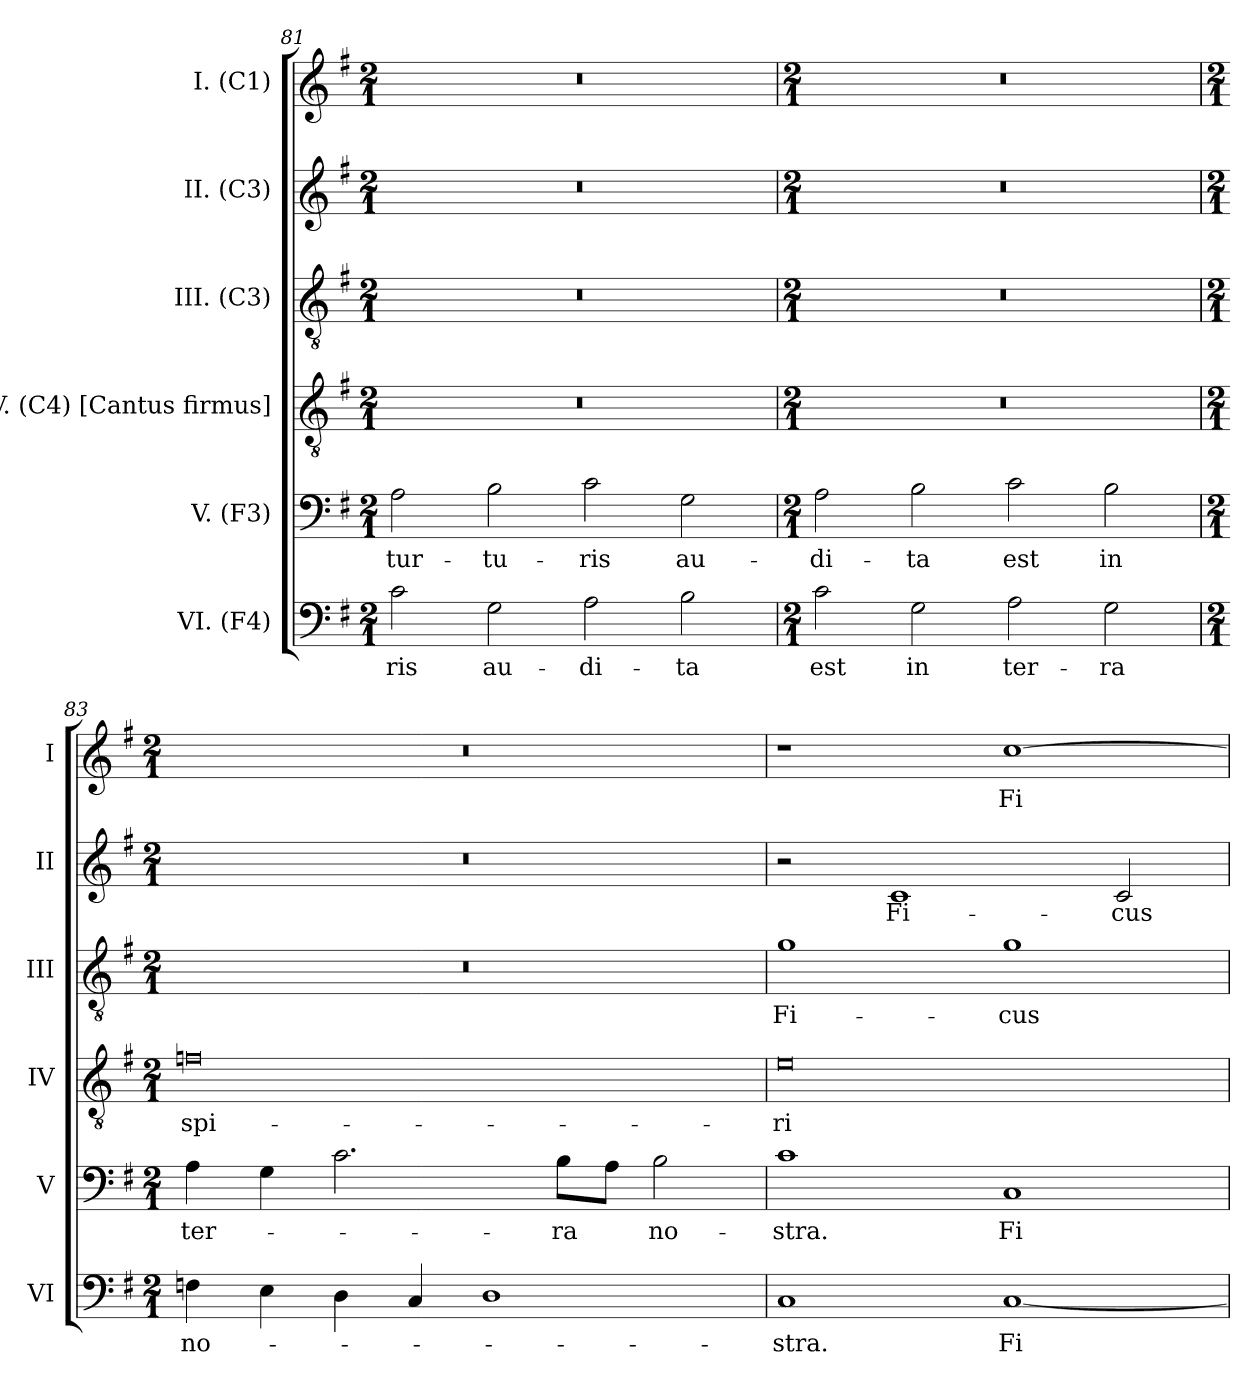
**kern	**text	**kern	**text	**kern	**text	**kern	**text	**kern	**text	**kern	**text
*part6	*part6	*part5	*part5	*part4	*part4	*part3	*part3	*part2	*part2	*part1	*part1
*staff6	*staff6	*staff5	*staff5	*staff4	*staff4	*staff3	*staff3	*staff2	*staff2	*staff1	*staff1
*I"VI. (F4)	*	*I"V. (F3)	*	*I"IV. (C4) [Cantus firmus]	*	*I"III. (C3)	*	*I"II. (C3)	*	*I"I. (C1)	*
*I'VI	*	*I'V	*	*I'IV	*	*I'III	*	*I'II	*	*I'I	*
*clefF4	*	*clefF4	*	*clefGv2	*	*clefGv2	*	*clefG2	*	*clefG2	*
*	*	*	*	*ITrd7c12	*	*	*	*	*	*	*
*k[f#]	*	*k[f#]	*	*k[f#]	*	*k[f#]	*	*k[f#]	*	*k[f#]	*
*G:	*	*G:	*	*G:	*	*G:	*	*G:	*	*G:	*
*M2/1	*	*M2/1	*	*M2/1	*	*M2/1	*	*M2/1	*	*M2/1	*
=81	=81	=81	=81	=81	=81	=81	=81	=81	=81	=81	=81
!	!LO:LY:b:color=#000000	!	!	!	!	!	!	!	!	!	!
!	!	!	!LO:LY:b:color=#000000	!LO:N:vis=1	!	!LO:N:vis=1	!	!LO:N:vis=1	!	!LO:N:vis=1	!
2ci\	-ris	2Ai\	tur-	0r	.	0r	.	0r	.	0r	.
!	!LO:LY:b:color=#000000	!	!	!	!	!	!	!	!	!	!
!	!	!	!LO:LY:b:color=#000000	!	!	!	!	!	!	!	!
2Gi\	au-	2Bi\	-tu-	.	.	.	.	.	.	.	.
!	!LO:LY:b:color=#000000	!	!	!	!	!	!	!	!	!	!
!	!	!	!LO:LY:b:color=#000000	!	!	!	!	!	!	!	!
2Ai\	-di-	2ci\	-ris	.	.	.	.	.	.	.	.
!	!LO:LY:b:color=#000000	!	!	!	!	!	!	!	!	!	!
!	!	!	!LO:LY:b:color=#000000	!	!	!	!	!	!	!	!
2Bi\	-ta	2Gi\	au-	.	.	.	.	.	.	.	.
!!LO:LB:g=z
=82	=82	=82	=82	=82	=82	=82	=82	=82	=82	=82	=82
*M2/1	*	*M2/1	*	*M2/1	*	*M2/1	*	*M2/1	*	*M2/1	*
!	!LO:LY:b:color=#000000	!	!	!	!	!	!	!	!	!	!
!	!	!	!LO:LY:b:color=#000000	!LO:N:vis=1	!	!LO:N:vis=1	!	!LO:N:vis=1	!	!LO:N:vis=1	!
2ci\	est	2Ai\	-di-	0r	.	0r	.	0r	.	0r	.
!	!LO:LY:b:color=#000000	!	!	!	!	!	!	!	!	!	!
!	!	!	!LO:LY:b:color=#000000	!	!	!	!	!	!	!	!
2Gi\	in	2Bi\	-ta	.	.	.	.	.	.	.	.
!	!LO:LY:b:color=#000000	!	!	!	!	!	!	!	!	!	!
!	!	!	!LO:LY:b:color=#000000	!	!	!	!	!	!	!	!
2Ai\	ter-	2ci\	est	.	.	.	.	.	.	.	.
!	!LO:LY:b:color=#000000	!	!	!	!	!	!	!	!	!	!
!	!	!	!LO:LY:b:color=#000000	!	!	!	!	!	!	!	!
2Gi\	-ra	2Bi\	in	.	.	.	.	.	.	.	.
=83	=83	=83	=83	=83	=83	=83	=83	=83	=83	=83	=83
*M2/1	*	*M2/1	*	*M2/1	*	*M2/1	*	*M2/1	*	*M2/1	*
!	!LO:LY:b:color=#000000	!	!	!	!	!	!	!	!	!	!
!	!	!	!LO:LY:b:color=#000000	!	!	!	!	!	!	!	!
!	!	!	!	!	!LO:LY:b:color=#000000	!LO:N:vis=1	!	!LO:N:vis=1	!	!LO:N:vis=1	!
4Fni\	no-	4Ai\	ter-	0Fni	spi-	0r	.	0r	.	0r	.
4Ei\	.	4Gi\	.	.	.	.	.	.	.	.	.
4Di\	.	2.ci\	.	.	.	.	.	.	.	.	.
4Ci/	.	.	.	.	.	.	.	.	.	.	.
1Di	.	.	.	.	.	.	.	.	.	.	.
!	!	!	!LO:LY:b:color=#000000	!	!	!	!	!	!	!	!
.	.	8Bi\L	-ra	.	.	.	.	.	.	.	.
.	.	8Ai\J	.	.	.	.	.	.	.	.	.
!	!	!	!LO:LY:b:color=#000000	!	!	!	!	!	!	!	!
.	.	2Bi\	no-	.	.	.	.	.	.	.	.
=84	=84	=84	=84	=84	=84	=84	=84	=84	=84	=84	=84
!	!LO:LY:b:color=#000000	!	!	!	!	!	!	!	!	!	!
!	!	!	!LO:LY:b:color=#000000	!	!	!	!	!	!	!	!
!	!	!	!	!	!LO:LY:b:color=#000000	!	!	!	!	!	!
!	!	!	!	!	!	!	!LO:LY:b:color=#000000	!	!	!	!
1Ci	-stra.	1ci	-stra.	0Ei	-ri-	1gi	Fi-	2r	.	1r	.
!	!	!	!	!	!	!	!	!	!LO:LY:b:color=#000000	!	!
.	.	.	.	.	.	.	.	1ci	Fi-	.	.
!	!LO:LY:b:color=#000000	!	!	!	!	!	!	!	!	!	!
!	!	!	!LO:LY:b:color=#000000	!	!	!	!	!	!	!	!
!	!	!	!	!	!	!	!LO:LY:b:color=#000000	!	!	!	!
!	!	!	!	!	!	!	!	!	!	!	!LO:LY:b:color=#000000
[1Ci	Fi-	1Ci	Fi-	.	.	1gi	-cus	.	.	[1cci	Fi-
!	!	!	!	!	!	!	!	!	!LO:LY:b:color=#000000	!	!
.	.	.	.	.	.	.	.	2ci/	-cus	.	.
=	=	=	=	=	=	=	=	=	=	=	=
*-	*-	*-	*-	*-	*-	*-	*-	*-	*-	*-	*-
